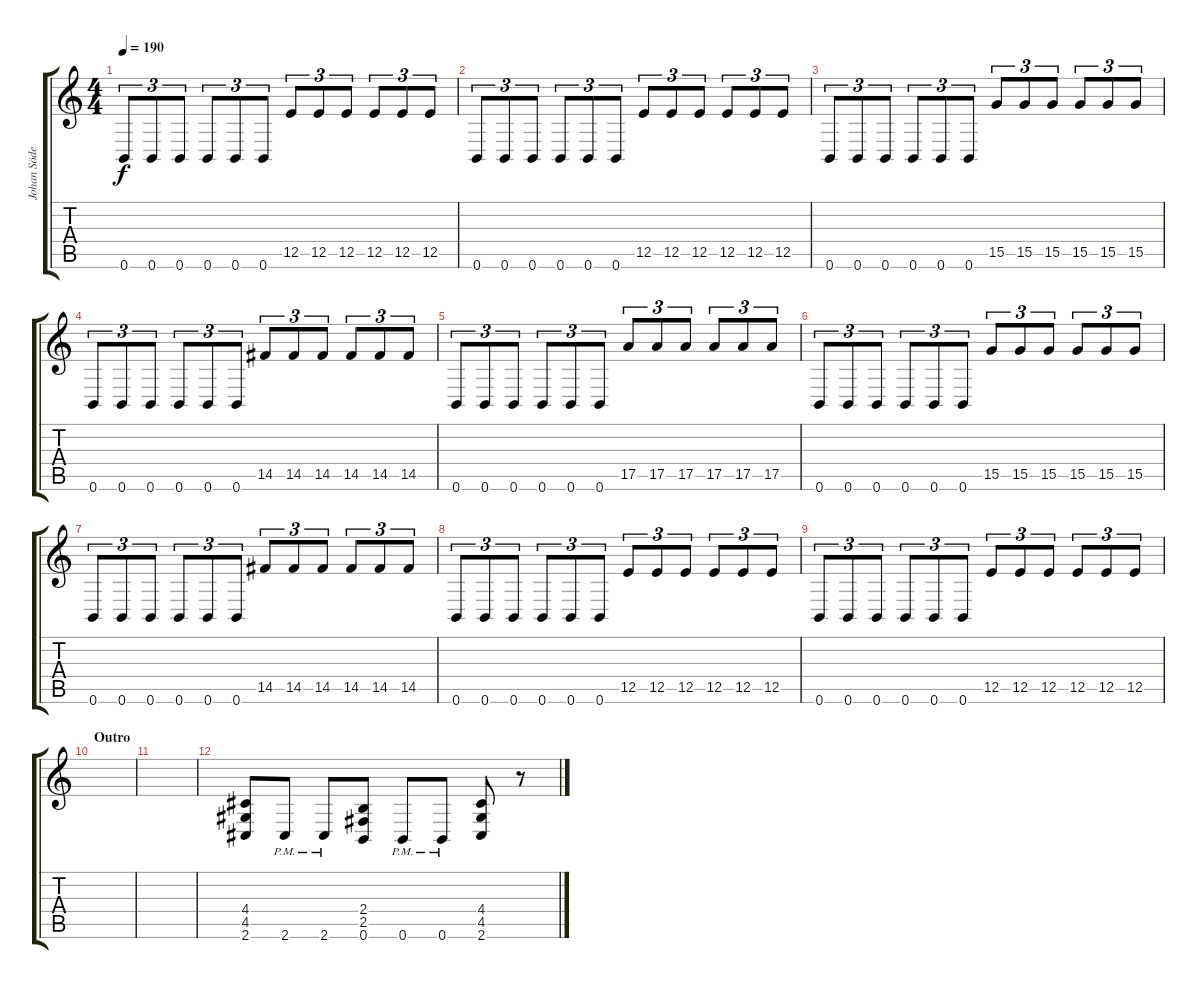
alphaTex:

\track ("Johan Söderberg" "Johan Söde") {instrument distortionguitar}
\staff {score tabs}
\tuning (B3 Gb3 D3 A2 E2 B1) {hide}
\ts (4 4)
\tempo 190
\clef g2
\ks c
0.6.8{tu (3 2) dy f} 0.6.8{tu (3 2)} 0.6.8{tu (3 2)} 0.6.8{tu (3 2)} 0.6.8{tu (3 2)} 0.6.8{tu (3 2)} 12.5.8{tu (3 2)} 12.5.8{tu (3 2)} 12.5.8{tu (3 2)} 12.5.8{tu (3 2)} 12.5.8{tu (3 2)} 12.5.8{tu (3 2)} |
0.6.8{tu (3 2)} 0.6.8{tu (3 2)} 0.6.8{tu (3 2)} 0.6.8{tu (3 2)} 0.6.8{tu (3 2)} 0.6.8{tu (3 2)} 12.5.8{tu (3 2)} 12.5.8{tu (3 2)} 12.5.8{tu (3 2)} 12.5.8{tu (3 2)} 12.5.8{tu (3 2)} 12.5.8{tu (3 2)} |
0.6.8{tu (3 2)} 0.6.8{tu (3 2)} 0.6.8{tu (3 2)} 0.6.8{tu (3 2)} 0.6.8{tu (3 2)} 0.6.8{tu (3 2)} 15.5.8{tu (3 2)} 15.5.8{tu (3 2)} 15.5.8{tu (3 2)} 15.5.8{tu (3 2)} 15.5.8{tu (3 2)} 15.5.8{tu (3 2)} |
0.6.8{tu (3 2)} 0.6.8{tu (3 2)} 0.6.8{tu (3 2)} 0.6.8{tu (3 2)} 0.6.8{tu (3 2)} 0.6.8{tu (3 2)} 14.5.8{tu (3 2)} 14.5.8{tu (3 2)} 14.5.8{tu (3 2)} 14.5.8{tu (3 2)} 14.5.8{tu (3 2)} 14.5.8{tu (3 2)} |
0.6.8{tu (3 2)} 0.6.8{tu (3 2)} 0.6.8{tu (3 2)} 0.6.8{tu (3 2)} 0.6.8{tu (3 2)} 0.6.8{tu (3 2)} 17.5.8{tu (3 2)} 17.5.8{tu (3 2)} 17.5.8{tu (3 2)} 17.5.8{tu (3 2)} 17.5.8{tu (3 2)} 17.5.8{tu (3 2)} |
0.6.8{tu (3 2)} 0.6.8{tu (3 2)} 0.6.8{tu (3 2)} 0.6.8{tu (3 2)} 0.6.8{tu (3 2)} 0.6.8{tu (3 2)} 15.5.8{tu (3 2)} 15.5.8{tu (3 2)} 15.5.8{tu (3 2)} 15.5.8{tu (3 2)} 15.5.8{tu (3 2)} 15.5.8{tu (3 2)} |
0.6.8{tu (3 2)} 0.6.8{tu (3 2)} 0.6.8{tu (3 2)} 0.6.8{tu (3 2)} 0.6.8{tu (3 2)} 0.6.8{tu (3 2)} 14.5.8{tu (3 2)} 14.5.8{tu (3 2)} 14.5.8{tu (3 2)} 14.5.8{tu (3 2)} 14.5.8{tu (3 2)} 14.5.8{tu (3 2)} |
0.6.8{tu (3 2)} 0.6.8{tu (3 2)} 0.6.8{tu (3 2)} 0.6.8{tu (3 2)} 0.6.8{tu (3 2)} 0.6.8{tu (3 2)} 12.5.8{tu (3 2)} 12.5.8{tu (3 2)} 12.5.8{tu (3 2)} 12.5.8{tu (3 2)} 12.5.8{tu (3 2)} 12.5.8{tu (3 2)} |
0.6.8{tu (3 2)} 0.6.8{tu (3 2)} 0.6.8{tu (3 2)} 0.6.8{tu (3 2)} 0.6.8{tu (3 2)} 0.6.8{tu (3 2)} 12.5.8{tu (3 2)} 12.5.8{tu (3 2)} 12.5.8{tu (3 2)} 12.5.8{tu (3 2)} 12.5.8{tu (3 2)} 12.5.8{tu (3 2)} |
\section ("" "Outro")
|
|
(4.4 4.5 2.6).8 2.6{pm}.8 2.6{pm}.8 (2.4 2.5 0.6).8 0.6{pm}.8 0.6{pm}.8 (4.4 4.5 2.6).8 r.8
